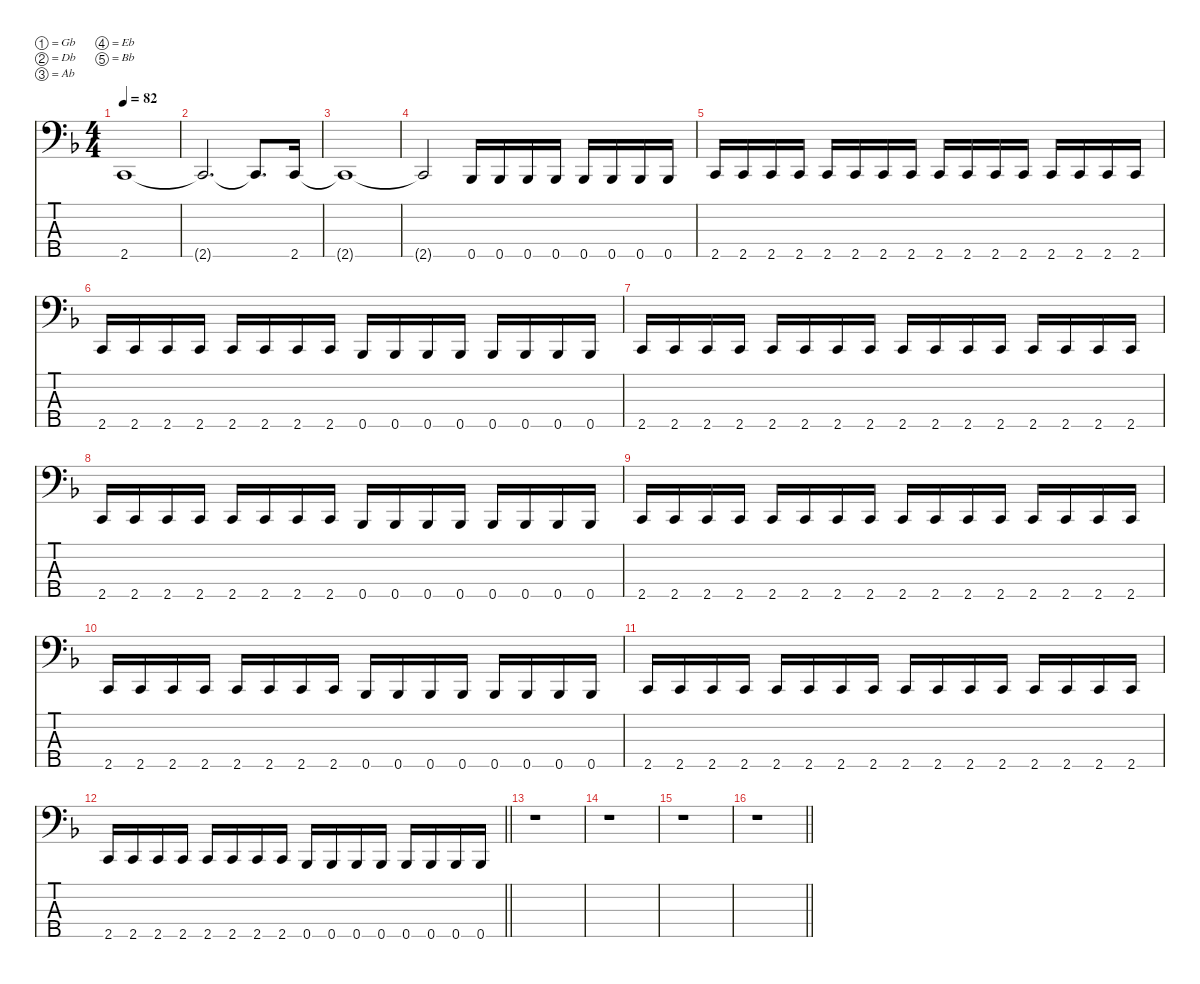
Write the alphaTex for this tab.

\defaultSystemsLayout 4
\hideDynamics
\bracketExtendMode nobrackets
\singleTrackTrackNamePolicy hidden
\multiTrackTrackNamePolicy hidden
\firstSystemTrackNameMode fullname
\firstSystemTrackNameOrientation horizontal
\otherSystemsTrackNameOrientation horizontal
\track ("Basse \"pont\" (accordage plus grave)" "fl.bs.") {defaultSystemsLayout 16 instrument fretlessbass}
\staff {score tabs}
\tuning (Gb2 Db2 Ab1 Eb1 Bb0)
\ts (4 4)
\tempo 82
\clef f4
\ks dminor
2.5{acc forcenatural}.1{dy f beam Up} |
2.5{t acc forcenatural}.2{d beam Up} 2.5{t acc forcenatural}.8{d beam Up} 2.5{acc forcenatural}.16{beam Up} |
2.5{t acc forcenatural}.1{beam Up} |
2.5{t acc forcenatural}.2{beam Up} 0.5{acc b}.16{beam Up} 0.5{acc b}.16{beam Up} 0.5{acc b}.16{beam Up} 0.5{acc b}.16{beam Up} 0.5{acc b}.16{beam Up} 0.5{acc b}.16{beam Up} 0.5{acc b}.16{beam Up} 0.5{acc b}.16{beam Up} |
2.5{acc forcenatural}.16{beam Up} 2.5{acc forcenatural}.16{beam Up} 2.5{acc forcenatural}.16{beam Up} 2.5{acc forcenatural}.16{beam Up} 2.5{acc forcenatural}.16{beam Up} 2.5{acc forcenatural}.16{beam Up} 2.5{acc forcenatural}.16{beam Up} 2.5{acc forcenatural}.16{beam Up} 2.5{acc forcenatural}.16{beam Up} 2.5{acc forcenatural}.16{beam Up} 2.5{acc forcenatural}.16{beam Up} 2.5{acc forcenatural}.16{beam Up} 2.5{acc forcenatural}.16{beam Up} 2.5{acc forcenatural}.16{beam Up} 2.5{acc forcenatural}.16{beam Up} 2.5{acc forcenatural}.16{beam Up} |
2.5{acc forcenatural}.16{beam Up} 2.5{acc forcenatural}.16{beam Up} 2.5{acc forcenatural}.16{beam Up} 2.5{acc forcenatural}.16{beam Up} 2.5{acc forcenatural}.16{beam Up} 2.5{acc forcenatural}.16{beam Up} 2.5{acc forcenatural}.16{beam Up} 2.5{acc forcenatural}.16{beam Up} 0.5{acc b}.16{beam Up} 0.5{acc b}.16{beam Up} 0.5{acc b}.16{beam Up} 0.5{acc b}.16{beam Up} 0.5{acc b}.16{beam Up} 0.5{acc b}.16{beam Up} 0.5{acc b}.16{beam Up} 0.5{acc b}.16{beam Up} |
2.5{acc forcenatural}.16{beam Up} 2.5{acc forcenatural}.16{beam Up} 2.5{acc forcenatural}.16{beam Up} 2.5{acc forcenatural}.16{beam Up} 2.5{acc forcenatural}.16{beam Up} 2.5{acc forcenatural}.16{beam Up} 2.5{acc forcenatural}.16{beam Up} 2.5{acc forcenatural}.16{beam Up} 2.5{acc forcenatural}.16{beam Up} 2.5{acc forcenatural}.16{beam Up} 2.5{acc forcenatural}.16{beam Up} 2.5{acc forcenatural}.16{beam Up} 2.5{acc forcenatural}.16{beam Up} 2.5{acc forcenatural}.16{beam Up} 2.5{acc forcenatural}.16{beam Up} 2.5{acc forcenatural}.16{beam Up} |
2.5{acc forcenatural}.16{beam Up} 2.5{acc forcenatural}.16{beam Up} 2.5{acc forcenatural}.16{beam Up} 2.5{acc forcenatural}.16{beam Up} 2.5{acc forcenatural}.16{beam Up} 2.5{acc forcenatural}.16{beam Up} 2.5{acc forcenatural}.16{beam Up} 2.5{acc forcenatural}.16{beam Up} 0.5{acc b}.16{beam Up} 0.5{acc b}.16{beam Up} 0.5{acc b}.16{beam Up} 0.5{acc b}.16{beam Up} 0.5{acc b}.16{beam Up} 0.5{acc b}.16{beam Up} 0.5{acc b}.16{beam Up} 0.5{acc b}.16{beam Up} |
2.5{acc forcenatural}.16{beam Up} 2.5{acc forcenatural}.16{beam Up} 2.5{acc forcenatural}.16{beam Up} 2.5{acc forcenatural}.16{beam Up} 2.5{acc forcenatural}.16{beam Up} 2.5{acc forcenatural}.16{beam Up} 2.5{acc forcenatural}.16{beam Up} 2.5{acc forcenatural}.16{beam Up} 2.5{acc forcenatural}.16{beam Up} 2.5{acc forcenatural}.16{beam Up} 2.5{acc forcenatural}.16{beam Up} 2.5{acc forcenatural}.16{beam Up} 2.5{acc forcenatural}.16{beam Up} 2.5{acc forcenatural}.16{beam Up} 2.5{acc forcenatural}.16{beam Up} 2.5{acc forcenatural}.16{beam Up} |
2.5{acc forcenatural}.16{beam Up} 2.5{acc forcenatural}.16{beam Up} 2.5{acc forcenatural}.16{beam Up} 2.5{acc forcenatural}.16{beam Up} 2.5{acc forcenatural}.16{beam Up} 2.5{acc forcenatural}.16{beam Up} 2.5{acc forcenatural}.16{beam Up} 2.5{acc forcenatural}.16{beam Up} 0.5{acc b}.16{beam Up} 0.5{acc b}.16{beam Up} 0.5{acc b}.16{beam Up} 0.5{acc b}.16{beam Up} 0.5{acc b}.16{beam Up} 0.5{acc b}.16{beam Up} 0.5{acc b}.16{beam Up} 0.5{acc b}.16{beam Up} |
2.5{acc forcenatural}.16{beam Up} 2.5{acc forcenatural}.16{beam Up} 2.5{acc forcenatural}.16{beam Up} 2.5{acc forcenatural}.16{beam Up} 2.5{acc forcenatural}.16{beam Up} 2.5{acc forcenatural}.16{beam Up} 2.5{acc forcenatural}.16{beam Up} 2.5{acc forcenatural}.16{beam Up} 2.5{acc forcenatural}.16{beam Up} 2.5{acc forcenatural}.16{beam Up} 2.5{acc forcenatural}.16{beam Up} 2.5{acc forcenatural}.16{beam Up} 2.5{acc forcenatural}.16{beam Up} 2.5{acc forcenatural}.16{beam Up} 2.5{acc forcenatural}.16{beam Up} 2.5{acc forcenatural}.16{beam Up} |
\barLineRight lightlight
2.5{acc forcenatural}.16{beam Up} 2.5{acc forcenatural}.16{beam Up} 2.5{acc forcenatural}.16{beam Up} 2.5{acc forcenatural}.16{beam Up} 2.5{acc forcenatural}.16{beam Up} 2.5{acc forcenatural}.16{beam Up} 2.5{acc forcenatural}.16{beam Up} 2.5{acc forcenatural}.16{beam Up} 0.5{acc b}.16{beam Up} 0.5{acc b}.16{beam Up} 0.5{acc b}.16{beam Up} 0.5{acc b}.16{beam Up} 0.5{acc b}.16{beam Up} 0.5{acc b}.16{beam Up} 0.5{acc b}.16{beam Up} 0.5{acc b}.16{beam Up} |
r.1{beam Down} |
r.1{beam Down} |
r.1{beam Down} |
\barLineRight lightlight
r.1{beam Down}
